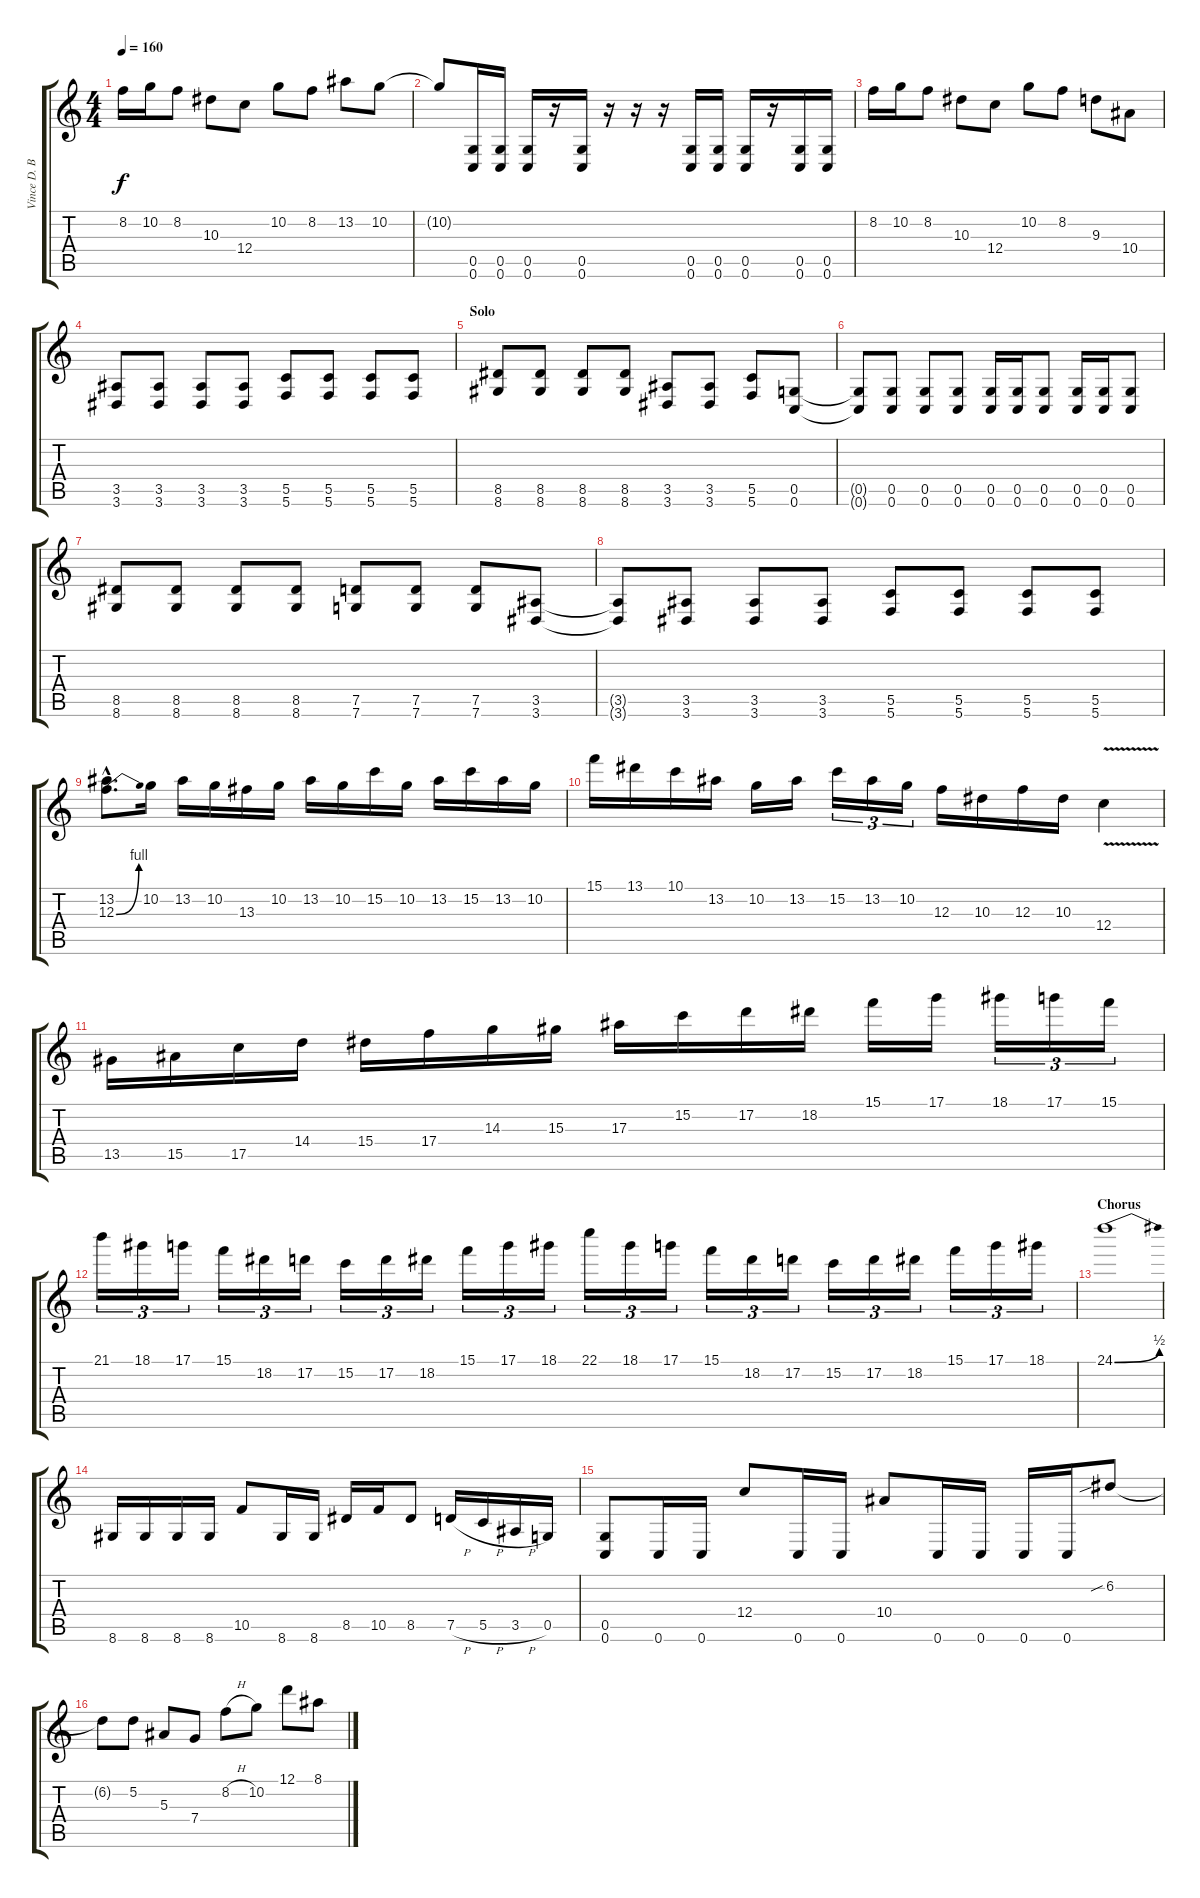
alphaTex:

\track ("Vince D. Bourassa" "Vince D. B") {instrument distortionguitar}
\staff {score tabs}
\tuning (D4 A3 F3 C3 G2 C2) {hide}
\ts (4 4)
\tempo 160
\clef g2
\ks c
8.2.16{dy f} 10.2.16 8.2.8 10.3.8 12.4.8 10.2.8 8.2.8 13.2.8 10.2.8 |
10.2{t}.8 (0.5 0.6).16 (0.5 0.6).16 (0.5 0.6).16 r.16 (0.5 0.6).16 r.16 r.16 r.16 (0.5 0.6).16 (0.5 0.6).16 (0.5 0.6).16 r.16 (0.5 0.6).16 (0.5 0.6).16 |
8.2.16 10.2.16 8.2.8 10.3.8 12.4.8 10.2.8 8.2.8 9.3.8 10.4.8 |
(3.5 3.6).8 (3.5 3.6).8 (3.5 3.6).8 (3.5 3.6).8 (5.5 5.6).8 (5.5 5.6).8 (5.5 5.6).8 (5.5 5.6).8 |
\section ("" "Solo")
(8.5 8.6).8 (8.5 8.6).8 (8.5 8.6).8 (8.5 8.6).8 (3.5 3.6).8 (3.5 3.6).8 (5.5 5.6).8 (0.5 0.6).8 |
(0.5{t} 0.6{t}).8 (0.5 0.6).8 (0.5 0.6).8 (0.5 0.6).8 (0.5 0.6).16 (0.5 0.6).16 (0.5 0.6).8 (0.5 0.6).16 (0.5 0.6).16 (0.5 0.6).8 |
(8.5 8.6).8 (8.5 8.6).8 (8.5 8.6).8 (8.5 8.6).8 (7.5 7.6).8 (7.5 7.6).8 (7.5 7.6).8 (3.5 3.6).8 |
(3.5{t} 3.6{t}).8 (3.5 3.6).8 (3.5 3.6).8 (3.5 3.6).8 (5.5 5.6).8 (5.5 5.6).8 (5.5 5.6).8 (5.5 5.6).8 |
(13.2{hac} 12.3{be (bend 0 0 60 4) hac}).8{d} 10.2.16 13.2.16 10.2.16 13.3.16 10.2.16 13.2.16 10.2.16 15.2.16 10.2.16 13.2.16 15.2.16 13.2.16 10.2.16 |
15.1.16 13.1.16 10.1.16 13.2.16 10.2.16 13.2.16 15.2.16{tu (3 2)} 13.2.16{tu (3 2)} 10.2.16{tu (3 2)} 12.3.16 10.3.16 12.3.16 10.3.16 12.4{v}.4 |
13.5.16 15.5.16 17.5.16 14.4.16 15.4.16 17.4.16 14.3.16 15.3.16 17.3.16 15.2.16 17.2.16 18.2.16 15.1.16 17.1.16 18.1.16{tu (3 2)} 17.1.16{tu (3 2)} 15.1.16{tu (3 2)} |
21.1.16{tu (3 2)} 18.1.16{tu (3 2)} 17.1.16{tu (3 2)} 15.1.16{tu (3 2)} 18.2.16{tu (3 2)} 17.2.16{tu (3 2)} 15.2.16{tu (3 2)} 17.2.16{tu (3 2)} 18.2.16{tu (3 2)} 15.1.16{tu (3 2)} 17.1.16{tu (3 2)} 18.1.16{tu (3 2)} 22.1.16{tu (3 2)} 18.1.16{tu (3 2)} 17.1.16{tu (3 2)} 15.1.16{tu (3 2)} 18.2.16{tu (3 2)} 17.2.16{tu (3 2)} 15.2.16{tu (3 2)} 17.2.16{tu (3 2)} 18.2.16{tu (3 2)} 15.1.16{tu (3 2)} 17.1.16{tu (3 2)} 18.1.16{tu (3 2)} |
\section ("" "Chorus")
24.1{be (bend 0 0 60 2)}.1 |
8.6.16 8.6.16 8.6.16 8.6.16 10.5.8 8.6.16 8.6.16 8.5.16 10.5.16 8.5.8 7.5{h}.16 5.5{h}.16 3.5{h}.16 0.5.16 |
(0.5 0.6).8 0.6.16 0.6.16 12.4.8 0.6.16 0.6.16 10.4.8 0.6.16 0.6.16 0.6.16 0.6.16 6.2{sib}.8 |
6.2{t}.8 5.2.8 5.3.8 7.4.8 8.2{h}.8 10.2.8 12.1.8 8.1.8
